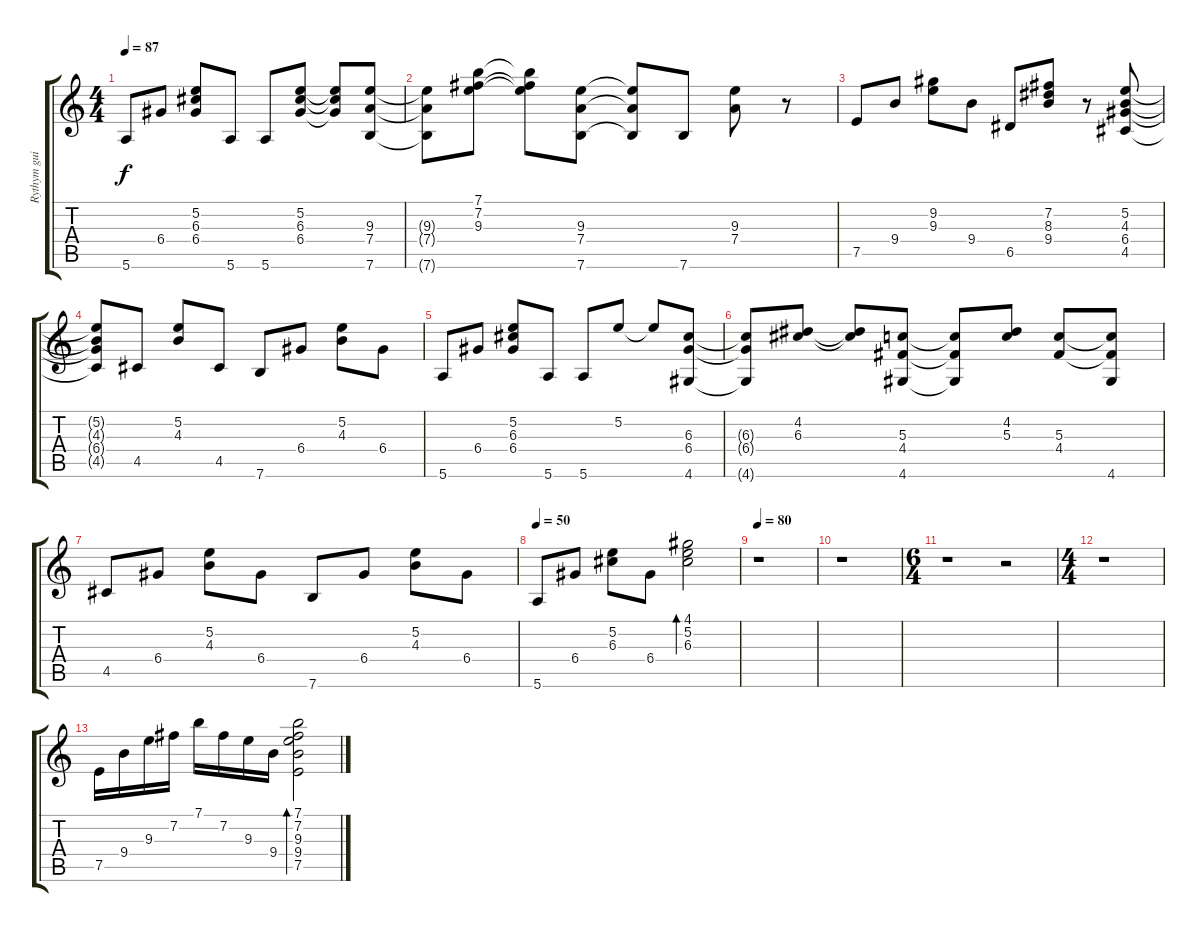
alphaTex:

\track ("Rythym guitar" "Rythym gui") {instrument acousticguitarnylon}
\staff {score tabs}
\tuning (E4 B3 G3 D3 A2 E2) {hide}
\ts (4 4)
\tempo 87
\clef g2
\ks c
5.6.8{dy f} 6.4.8 (5.2 6.3 6.4).8 5.6.8 5.6.8 (5.2 6.3 6.4).8 (5.2{t} 6.3{t} 6.4{t}).8 (9.3 7.4 7.6).8 |
(9.3{t} 7.4{t} 7.6{t}).8 (7.1 7.2 9.3).8 (7.1{t} 7.2{t} 9.3{t}).8 (9.3 7.4 7.6).8 (9.3{t} 7.4{t} 7.6{t}).8 7.6.8 (9.3 7.4).8 r.8 |
7.5.8 9.4.8 (9.2 9.3).8 9.4.8 6.5.8 (7.2 8.3 9.4).8 r.8 (5.2 4.3 6.4 4.5).8 |
(5.2{t} 4.3{t} 6.4{t} 4.5{t}).8 4.5.8 (5.2 4.3).8 4.5.8 7.6.8 6.4.8 (5.2 4.3).8 6.4.8 |
5.6.8 6.4.8 (5.2 6.3 6.4).8 5.6.8 5.6.8 5.2.8 5.2{t}.8 (6.3 6.4 4.6).8 |
(6.3{t} 6.4{t} 4.6{t}).8 (4.2 6.3).8 (4.2{t} 6.3{t}).8 (5.3 4.4 4.6).8 (5.3{t} 4.4{t} 4.6{t}).8 (4.2 5.3).8 (5.3 4.4).8 (5.3{t} 4.4{t} 4.6).8 |
4.5.8 6.4.8 (5.2 4.3).8 6.4.8 7.6.8 6.4.8 (5.2 4.3).8 6.4.8 |
\tempo 50
5.6.8 6.4.8 (5.2 6.3).8 6.4.8 (4.1 5.2 6.3).2{bd 60} |
\tempo 80
r.1 |
r.1 |
\ts (6 4)
r.1 r.2 |
\ts (4 4)
r.1 |
7.5.16 9.4.16 9.3.16 7.2.16 7.1.16 7.2.16 9.3.16 9.4.16 (7.1 7.2 9.3 9.4 7.5).2{bd 240}
